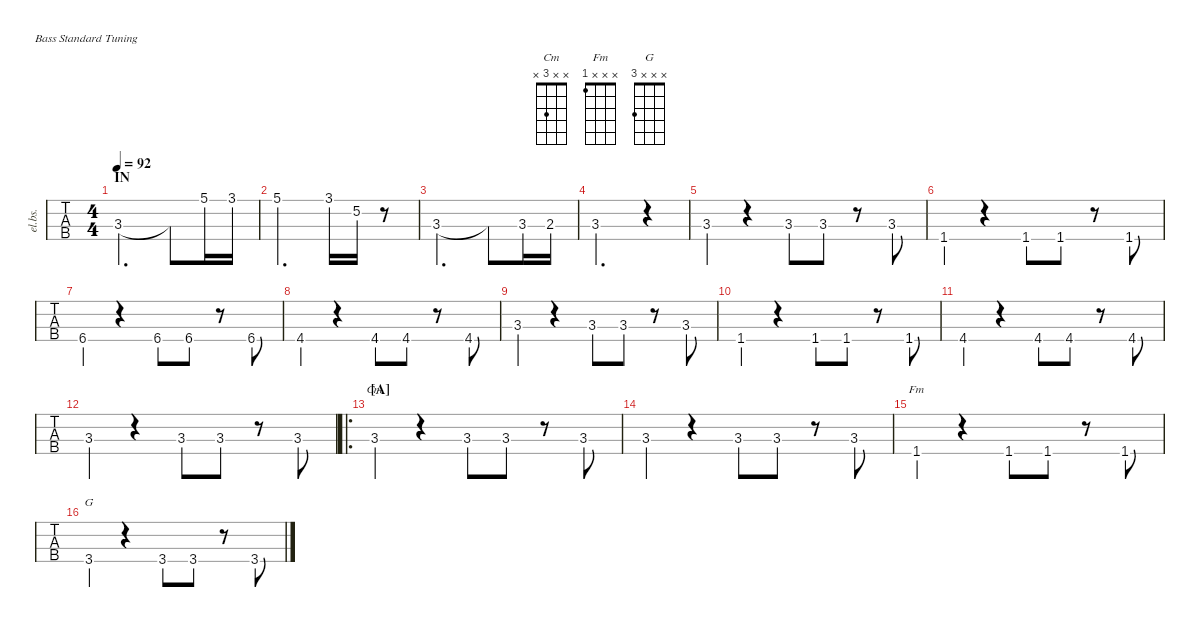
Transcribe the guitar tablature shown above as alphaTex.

\defaultSystemsLayout 4
\hideDynamics
\bracketExtendMode nobrackets
\track ("Electric Bass" "el.bs.") {defaultSystemsLayout 4 instrument electricbassfinger}
\staff {tabs}
\tuning (G2 D2 A1 E1)
\chord ("Cm" x x 3 x) {showfingering false}
\chord ("Fm" x x x 1) {showfingering false}
\chord ("G" x x x 3) {showfingering false}
\ts (4 4)
\section ("" "IN")
\tempo 92
\clef f4
\ks c
3.3.2{d dy mf instrument electricbassfinger} 3.3{t}.8 5.1.16 3.1{acc #}.16 |
5.1.2{d} 3.1{acc #}.16 5.2.16 r.8 |
3.3.2{d} 3.3{t}.8 3.3.16 2.3.16 |
3.3.2{d} r.4 |
3.3.4 r.4 3.3{st}.8 3.3.8 r.8 3.3.8 |
1.4.4 r.4 1.4{st}.8 1.4.8 r.8 1.4.8 |
6.4{acc #}.4 r.4 6.4{st acc #}.8 6.4{acc #}.8 r.8 6.4{acc #}.8 |
4.4{acc #}.4 r.4 4.4{st acc #}.8 4.4{acc #}.8 r.8 4.4{acc #}.8 |
3.3.4 r.4 3.3{st}.8 3.3.8 r.8 3.3.8 |
1.4.4 r.4 1.4{st}.8 1.4.8 r.8 1.4.8 |
4.4{acc #}.4 r.4 4.4{st acc #}.8 4.4{acc #}.8 r.8 4.4{acc #}.8 |
3.3.4 r.4 3.3{st}.8 3.3.8 r.8 3.3.8 |
\ro
\section ("A" "")
3.3.4{ch "Cm"} r.4 3.3{st}.8 3.3.8 r.8 3.3.8 |
3.3.4 r.4 3.3{st}.8 3.3.8 r.8 3.3.8 |
1.4.4{ch "Fm"} r.4 1.4{st}.8 1.4.8 r.8 1.4.8 |
3.4.4{ch "G"} r.4 3.4{st}.8 3.4.8 r.8 3.4.8
